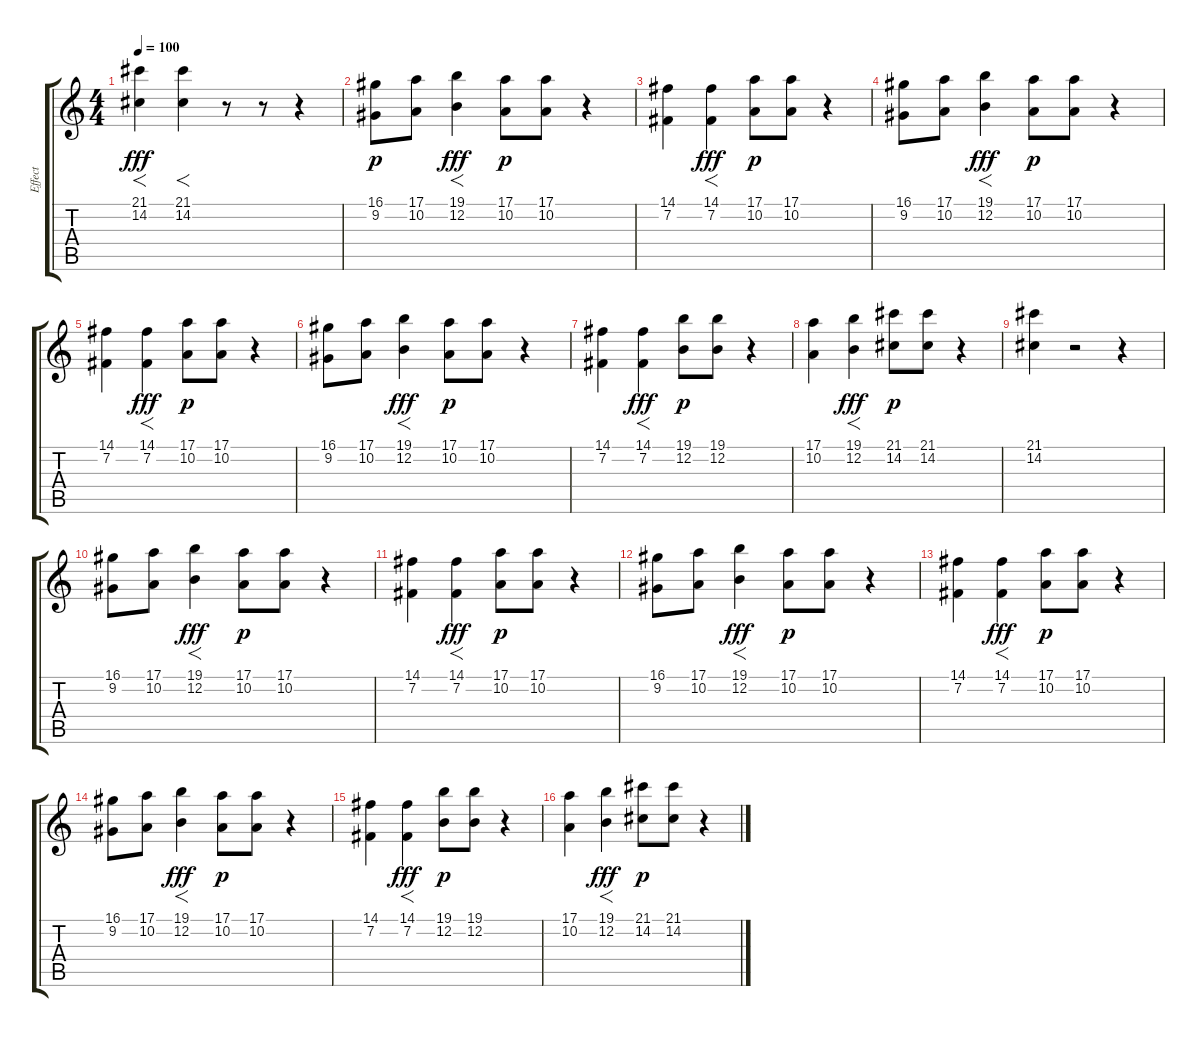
\track ("Effect" "Effect") {instrument ocarina}
\staff {score tabs}
\tuning (E4 B3 G3 D3 A2 E2) {hide}
\ts (4 4)
\tempo 100
\clef g2
\ks c
(21.1 14.2).4{f dy fff instrument ocarina} (21.1 14.2).4{f} r.8 r.8 r.4 |
(16.1 9.2).8{dy p} (17.1 10.2).8 (19.1 12.2).4{f dy fff} (17.1 10.2).8{dy p} (17.1 10.2).8 r.4 |
(14.1 7.2).4 (14.1 7.2).4{f dy fff} (17.1 10.2).8{dy p} (17.1 10.2).8 r.4 |
(16.1 9.2).8 (17.1 10.2).8 (19.1 12.2).4{f dy fff} (17.1 10.2).8{dy p} (17.1 10.2).8 r.4 |
(14.1 7.2).4 (14.1 7.2).4{f dy fff} (17.1 10.2).8{dy p} (17.1 10.2).8 r.4 |
(16.1 9.2).8 (17.1 10.2).8 (19.1 12.2).4{f dy fff} (17.1 10.2).8{dy p} (17.1 10.2).8 r.4 |
(14.1 7.2).4 (14.1 7.2).4{f dy fff} (19.1 12.2).8{dy p} (19.1 12.2).8 r.4 |
(17.1 10.2).4 (19.1 12.2).4{f dy fff} (21.1 14.2).8{dy p} (21.1 14.2).8 r.4 |
(21.1 14.2).4 r.2 r.4 |
(16.1 9.2).8 (17.1 10.2).8 (19.1 12.2).4{f dy fff} (17.1 10.2).8{dy p} (17.1 10.2).8 r.4 |
(14.1 7.2).4 (14.1 7.2).4{f dy fff} (17.1 10.2).8{dy p} (17.1 10.2).8 r.4 |
(16.1 9.2).8 (17.1 10.2).8 (19.1 12.2).4{f dy fff} (17.1 10.2).8{dy p} (17.1 10.2).8 r.4 |
(14.1 7.2).4 (14.1 7.2).4{f dy fff} (17.1 10.2).8{dy p} (17.1 10.2).8 r.4 |
(16.1 9.2).8 (17.1 10.2).8 (19.1 12.2).4{f dy fff} (17.1 10.2).8{dy p} (17.1 10.2).8 r.4 |
(14.1 7.2).4 (14.1 7.2).4{f dy fff} (19.1 12.2).8{dy p} (19.1 12.2).8 r.4 |
(17.1 10.2).4 (19.1 12.2).4{f dy fff} (21.1 14.2).8{dy p} (21.1 14.2).8 r.4
